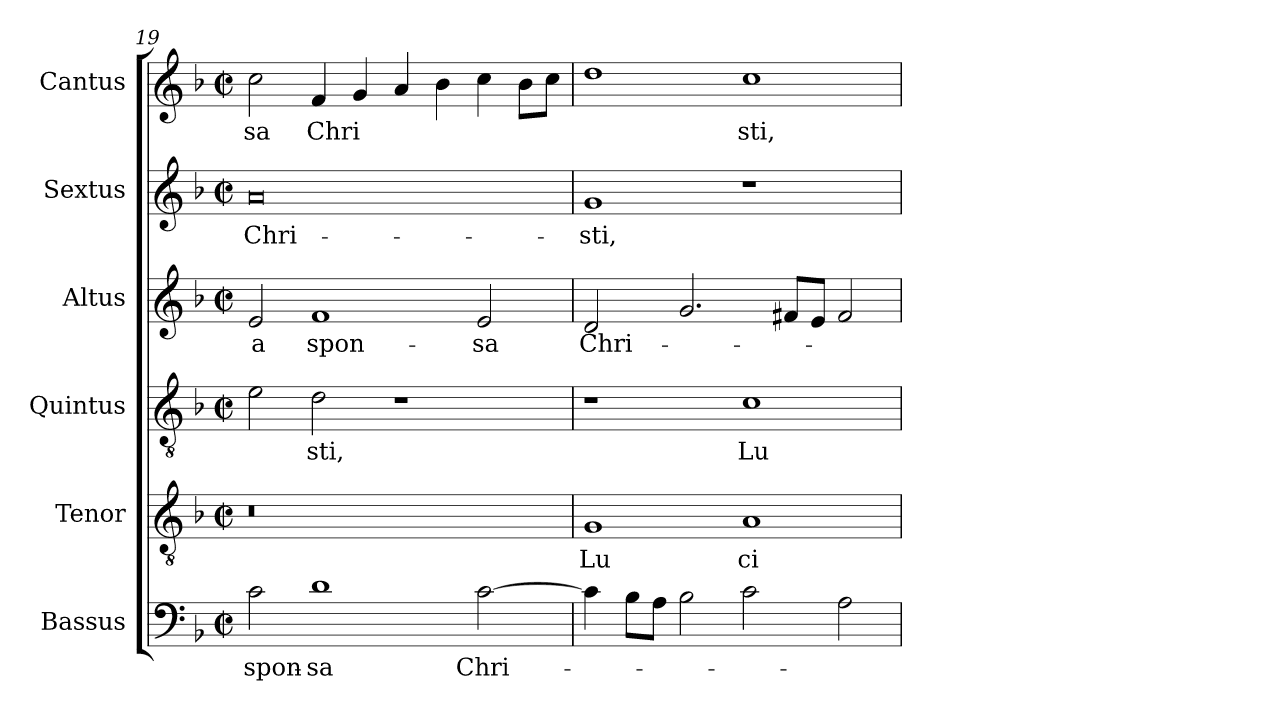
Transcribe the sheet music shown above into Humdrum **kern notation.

**kern	**text	**kern	**text	**kern	**text	**kern	**text	**kern	**text	**kern	**text
*part6	*part6	*part5	*part5	*part4	*part4	*part3	*part3	*part2	*part2	*part1	*part1
*staff6	*staff6	*staff5	*staff5	*staff4	*staff4	*staff3	*staff3	*staff2	*staff2	*staff1	*staff1
*I"Bassus	*	*I"Tenor	*	*I"Quintus	*	*I"Altus	*	*I"Sextus	*	*I"Cantus	*
*clefF4	*	*clefGv2	*	*clefGv2	*	*clefG2	*	*clefG2	*	*clefG2	*
*k[b-]	*	*k[b-]	*	*k[b-]	*	*k[b-]	*	*k[b-]	*	*k[b-]	*
*F:	*	*F:	*	*F:	*	*F:	*	*F:	*	*F:	*
*M2/2	*	*M2/2	*	*M2/2	*	*M2/2	*	*M2/2	*	*M2/2	*
*met(c|)	*	*met(c|)	*	*met(c|)	*	*met(c|)	*	*met(c|)	*	*met(c|)	*
=19	=19	=19	=19	=19	=19	=19	=19	=19	=19	=19	=19
!	!LO:LY:b:cj	!	!	!	!	!	!LO:LY:b:cj	!	!LO:LY:b:cj	!	!LO:LY:b:cj
2c\	spon-	0r	.	2e\	.	2e/	-a	0a	Chri-	2cc\	sa
!	!LO:LY:b:cj	!	!	!	!LO:LY:b:cj	!	!LO:LY:b:cj	!	!	!	!LO:LY:b
1d	-sa	.	.	2d\	sti,	1f	spon-	.	.	4f/	Chri
.	.	.	.	.	.	.	.	.	.	4g/	.
.	.	.	.	1r	.	.	.	.	.	4a/	.
.	.	.	.	.	.	.	.	.	.	4b-\	.
!	!LO:LY:b	!	!	!	!	!	!LO:LY:b:cj	!	!	!	!
[>2c\	Chri-	.	.	.	.	2e/	-sa	.	.	4cc\	.
.	.	.	.	.	.	.	.	.	.	8b-\L	.
.	.	.	.	.	.	.	.	.	.	8cc\J	.
=20	=20	=20	=20	=20	=20	=20	=20	=20	=20	=20	=20
!	!	!	!LO:LY:b:cj	!	!	!	!LO:LY:b	!	!LO:LY:b:cj	!	!
4c\]	.	1G	Lu	1r	.	2d/	Chri-	1g	-sti,	1dd	.
8B-\L	.	.	.	.	.	.	.	.	.	.	.
8A\J	.	.	.	.	.	.	.	.	.	.	.
2B-\	.	.	.	.	.	2.g/	.	.	.	.	.
!	!	!	!LO:LY:b:cj	!	!LO:LY:b:cj	!	!	!	!	!	!LO:LY:b:cj
2c\	.	1A	ci	1c	Lu	.	.	1r	.	1cc	sti,
.	.	.	.	.	.	8f#/L	.	.	.	.	.
.	.	.	.	.	.	8e/J	.	.	.	.	.
2A\	.	.	.	.	.	2f#/	.	.	.	.	.
=	=	=	=	=	=	=	=	=	=	=	=
*-	*-	*-	*-	*-	*-	*-	*-	*-	*-	*-	*-
